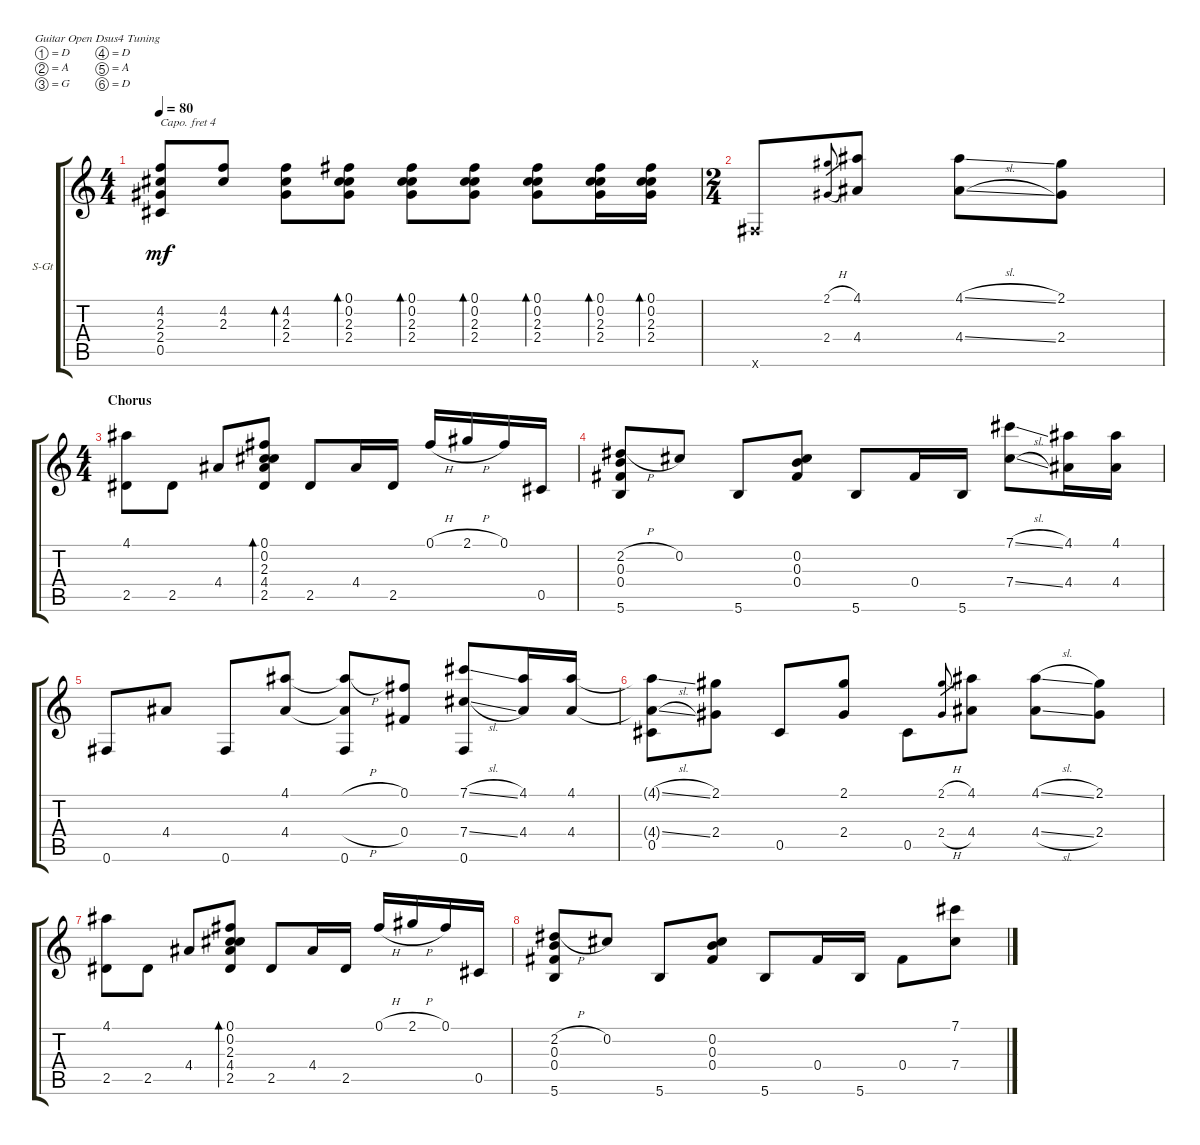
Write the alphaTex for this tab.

\defaultSystemsLayout 4
\bracketExtendMode groupsimilarinstruments
\firstSystemTrackNameOrientation horizontal
\otherSystemsTrackNameOrientation horizontal
\track ("Steel Guitar" "S-Gt") {instrument acousticguitarsteel}
\staff {score tabs}
\capo 4
\tuning (D4 A3 G3 D3 A2 D2)
\ts (4 4)
\tempo 80
\clef g2
\scale
0.325787
\ks c
(4.2 2.3 2.4 0.5).8{dy mf} (4.2 2.3).8 (4.2 2.3 2.4).8{bd 72} (0.1 0.2 2.3 2.4).8{bd 72} (0.1 0.2 2.3 2.4).8{bd 72} (0.1 0.2 2.3 2.4).8{bd 72} (0.1 0.2 2.3 2.4).8{bd 72} (0.1 0.2 2.3 2.4).16{bd 72} (0.1 0.2 2.3 2.4).16{bd 72} |
\ts (2 4)
0.6{x}.8 (2.1{h} 2.4{h}).8{gr} (4.4 4.1).8 (4.1{sl} 4.4{sl}).8 (2.4 2.1).8 |
\ts (4 4)
\section ("" "Chorus")
(4.1 2.5).8 2.5.8 4.4.8 (2.5 4.4 2.3 0.2 0.1).8{bd 65} 2.5.8 4.4.16 2.5.16 0.1{h}.16 2.1{h}.16 0.1.16 0.5.16 |
(5.6 2.2{h} 0.3 0.4).8 0.2.8 5.6.8 (0.2 0.3 0.4).8 5.6.8 0.4.16 5.6.16 (7.1{sl} 7.4{sl}).8 (4.4 4.1).16 (4.4 4.1).16 |
0.6.8 4.4.8 0.6.8 (4.1 4.4).8 (4.4{h t} 4.1{h t} 0.6).8 (0.4 0.1).8 (0.6 7.1{sl} 7.4{sl}).8 (4.4 4.1).16 (4.4 4.1).16 |
(4.1{sl t} 4.4{sl t} 0.5).8 (2.4 2.1).8 0.5.8 (2.4 2.1).8 0.5.8 (2.4{h} 2.1{h}).8{gr} (4.1 4.4).8 (4.4{sl} 4.1{sl}).8 (2.4 2.1).8 |
(4.1 2.5).8 2.5.8 4.4.8 (2.5 4.4 2.3 0.2 0.1).8{bd 65} 2.5.8 4.4.16 2.5.16 0.1{h}.16 2.1{h}.16 0.1.16 0.5.16 |
(5.6 2.2{h} 0.3 0.4).8 0.2.8 5.6.8 (0.2 0.3 0.4).8 5.6.8 0.4.16 5.6.16 0.4.8 (7.1{sl} 7.4{sl}).8
